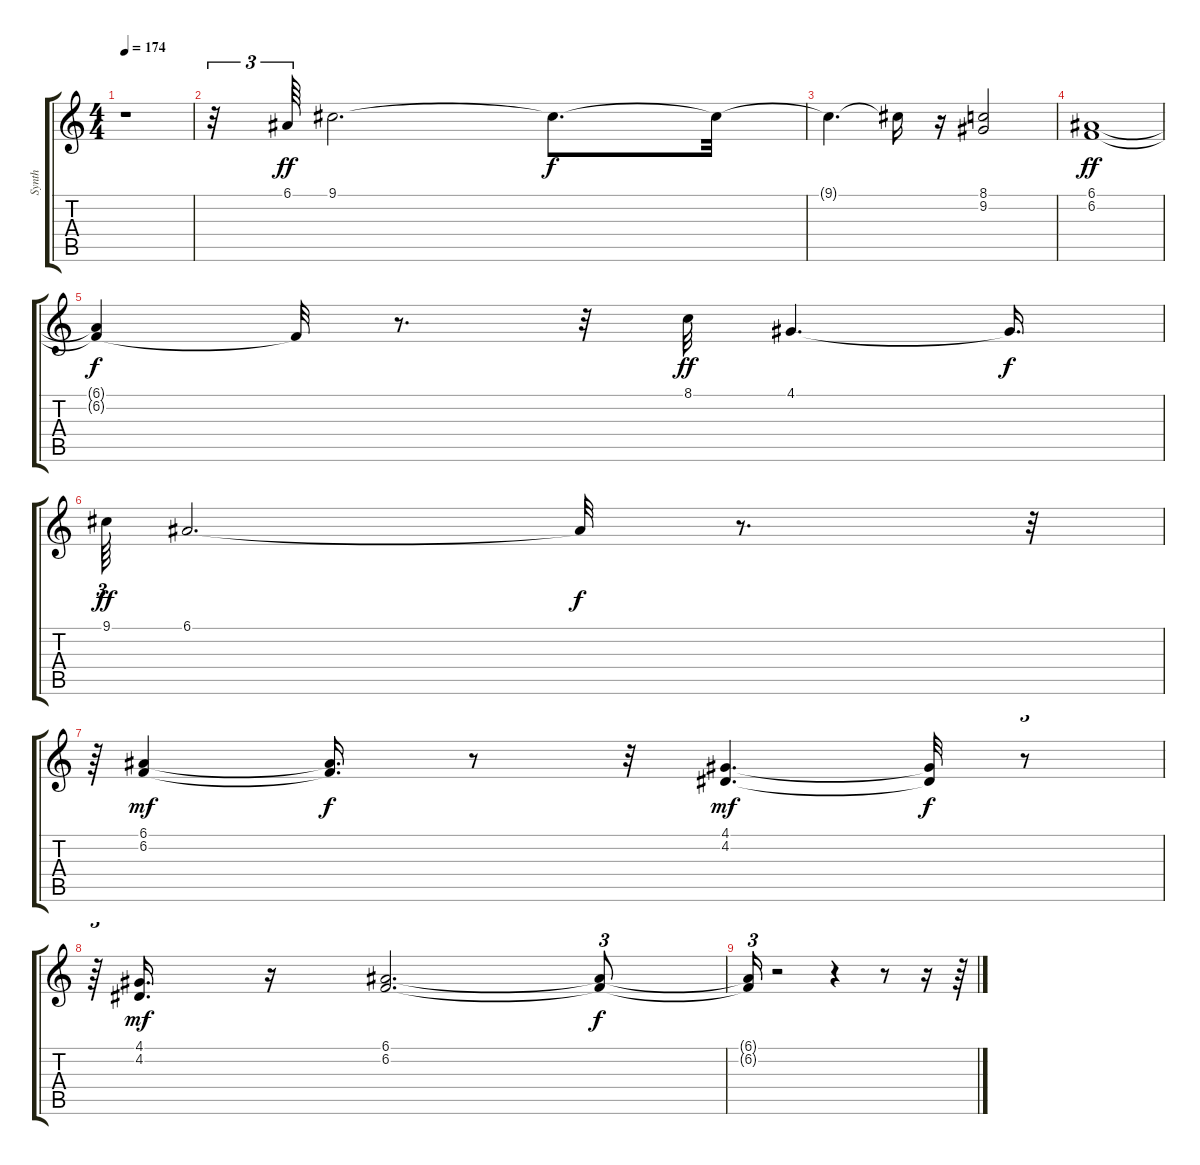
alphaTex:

\track ("Synth" "Synth") {instrument synthvoice}
\staff {score tabs}
\tuning (E4 B3 G3 D3 A2 E2) {hide}
\ts (4 4)
\tempo 174
\clef g2
\ks c
r.1{dy f} |
r.32{tu (3 2)} 6.1.64{tu (3 2) dy ff} 9.1.2{d} 9.1{t}.8{d dy f} 9.1{t}.32 |
9.1{t}.4{d} 9.1{t}.16 r.16 (8.1 9.2).2 |
(6.1 6.2).1{dy ff} |
(6.1{t} 6.2{t}).4{dy f} 6.2{t}.32 r.8{d} r.32 8.1.32{dy ff} 4.1.4{d} 4.1{t}.16{d dy f} |
9.1.64{tu (3 2) dy ff} 6.1.2{d} 6.1{t}.32{dy f} r.8{d} r.32{tu (3 2)} |
r.64{tu (3 2)} (6.1 6.2).4{dy mf} (6.1{t} 6.2{t}).16{d dy f} r.8 r.32 (4.1 4.2).4{d dy mf} (4.1{t} 4.2{t}).32{dy f} r.8{tu (3 2)} |
r.64{tu (3 2)} (4.1 4.2).16{d dy mf} r.16 (6.1 6.2).2{d} (6.1{t} 6.2{t}).8{tu (3 2) dy f} |
(6.1{t} 6.2{t}).16{tu (3 2)} r.2 r.4 r.8 r.16 r.64
